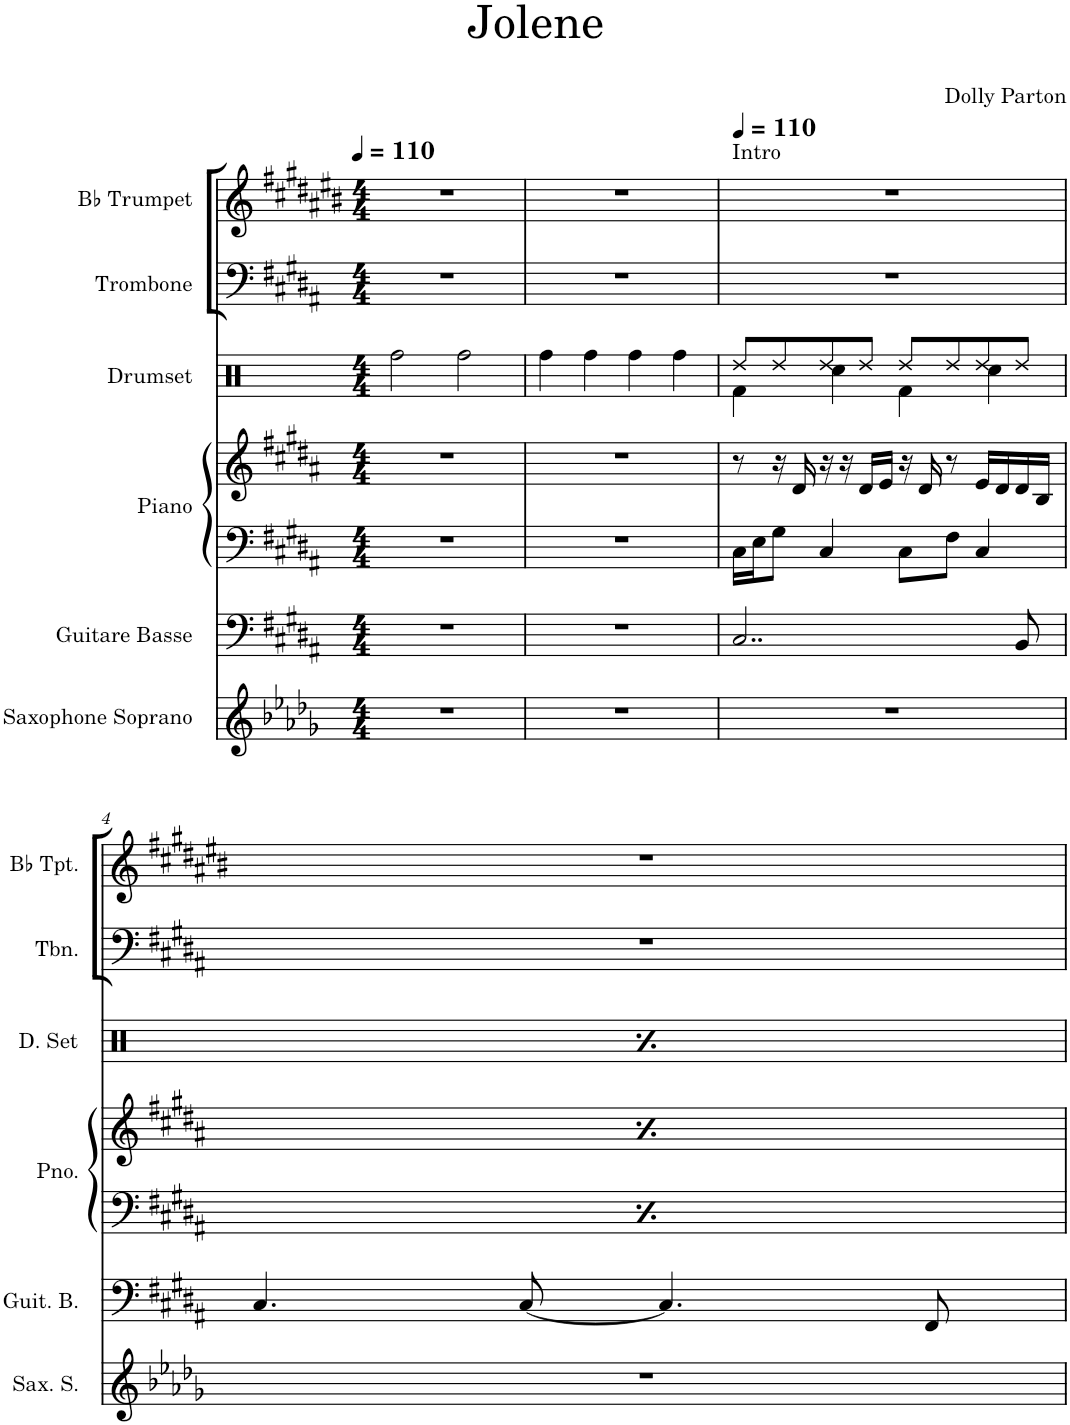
**kern	**kern	**kern	**kern	**kern	**kern	**kern
*part6	*part5	*part4	*part4	*part3	*part2	*part1
*staff7	*staff6	*staff5	*staff4	*staff3	*staff2	*staff1
*I"Saxophone Soprano	*I"Guitare Basse	*I"Piano	*	*I"Drumset	*I"Trombone	*I"Bb Trumpet
*I'Sax. S.	*I'Guit. B.	*I'Pno.	*	*I'D. Set	*I'Tbn.	*I'Bb Tpt.
*clefG2	*clefF4	*clefF4	*clefG2	*clefX	*clefF4	*clefG2
*Trd1c2	*Trd7c12	*	*	*	*	*Trd1c2
*k[b-e-a-d-g-]	*k[f#c#g#d#a#]	*k[f#c#g#d#a#]	*k[f#c#g#d#a#]	*k[]	*k[f#c#g#d#a#]	*k[f#c#g#d#a#e#b#]
*M4/4	*M4/4	*M4/4	*M4/4	*M4/4	*M4/4	*M4/4
*MM110	*MM110	*MM110	*MM110	*MM110	*MM110	*MM110
=1	=1	=1	=1	=1	=1	=1
1r	1r	1r	1r	2Rff\	1r	1r
.	.	.	.	2Rff\	.	.
=2	=2	=2	=2	=2	=2	=2
1r	1r	1r	1r	4Rff\	1r	1r
.	.	.	.	4Rff\	.	.
.	.	.	.	4Rff\	.	.
.	.	.	.	4Rff\	.	.
=3	=3	=3	=3	=3	=3	=3
*	*	*	*	*	*	*MM110
*	*	*	*	*^	*	*
!	!	!	!	!	!	!	!LO:TX:a:t=Intro
1r	2..C#/	16C#\LL	8r	8Rdd/L	4Rf\	1r	1r
.	.	16E\J	.	.	.	.	.
.	.	8G#\J	16r	8Rdd/	.	.	.
.	.	.	16d#/	.	.	.	.
.	.	4C#/	16r	8Rdd/	4Rcc\	.	.
.	.	.	16r	.	.	.	.
.	.	.	16d#/LL	8Rdd/J	.	.	.
.	.	.	16e/JJ	.	.	.	.
.	.	8C#\L	16r	8Rdd/L	4Rf\	.	.
.	.	.	16d#/	.	.	.	.
.	.	8F#\J	8r	8Rdd/	.	.	.
.	.	4C#/	16e/LL	8Rdd/	4Rcc\	.	.
.	.	.	16d#/	.	.	.	.
.	8BB/	.	16d#/	8Rdd/J	.	.	.
.	.	.	16B/JJ	.	.	.	.
!!LO:LB:g=z
=4	=4	=4	=4	=4	=4	=4	=4
1r	4.C#/	16C#\LL	8r	8Rdd/L	4Rf\	1r	1r
.	.	16E\J	.	.	.	.	.
.	.	8G#\J	16r	8Rdd/	.	.	.
.	.	.	16d#/	.	.	.	.
.	.	4C#/	16r	8Rdd/	4Rcc\	.	.
.	.	.	16r	.	.	.	.
.	[8C#/	.	16d#/LL	8Rdd/J	.	.	.
.	.	.	16e/JJ	.	.	.	.
.	4.C#/]	8C#\L	16r	8Rdd/L	4Rf\	.	.
.	.	.	16d#/	.	.	.	.
.	.	8F#\J	8r	8Rdd/	.	.	.
.	.	4C#/	16e/LL	8Rdd/	4Rcc\	.	.
.	.	.	16d#/	.	.	.	.
.	8FF#/	.	16d#/	8Rdd/J	.	.	.
.	.	.	16B/JJ	.	.	.	.
*	*	*	*	*v	*v	*	*
=	=	=	=	=	=	=
*-	*-	*-	*-	*-	*-	*-
